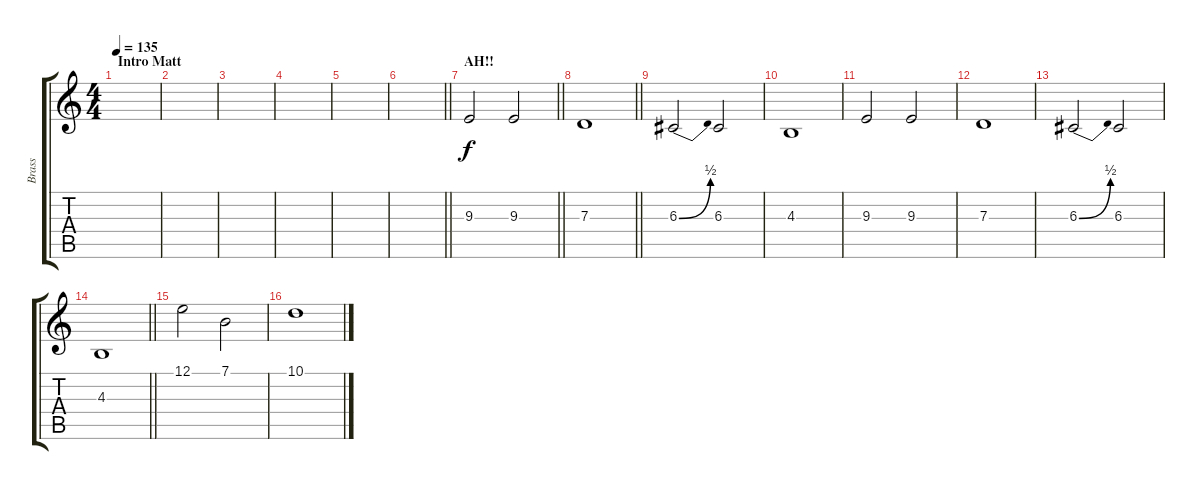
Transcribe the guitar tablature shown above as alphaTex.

\track ("Brass" "Brass") {instrument trumpet}
\staff {score tabs}
\tuning (E4 B3 G3 D3 A2 E2) {hide}
\ts (4 4)
\section ("" "Intro Matt")
\tempo 135
\clef g2
\ks c
|
|
|
|
|
\barLineRight lightlight
|
\section ("" "AH!!")
\barLineRight lightlight
9.3.2 9.3.2 |
\section ("" "")
\barLineRight lightlight
7.3.1 |
\section ("" "")
6.3{be (bend 0 0 60 2)}.2 6.3.2 |
4.3.1 |
9.3.2 9.3.2 |
7.3.1 |
6.3{be (bend 0 0 60 2)}.2 6.3.2 |
\barLineRight lightlight
4.3.1 |
\section ("" "")
12.1.2 7.1.2 |
10.1.1
